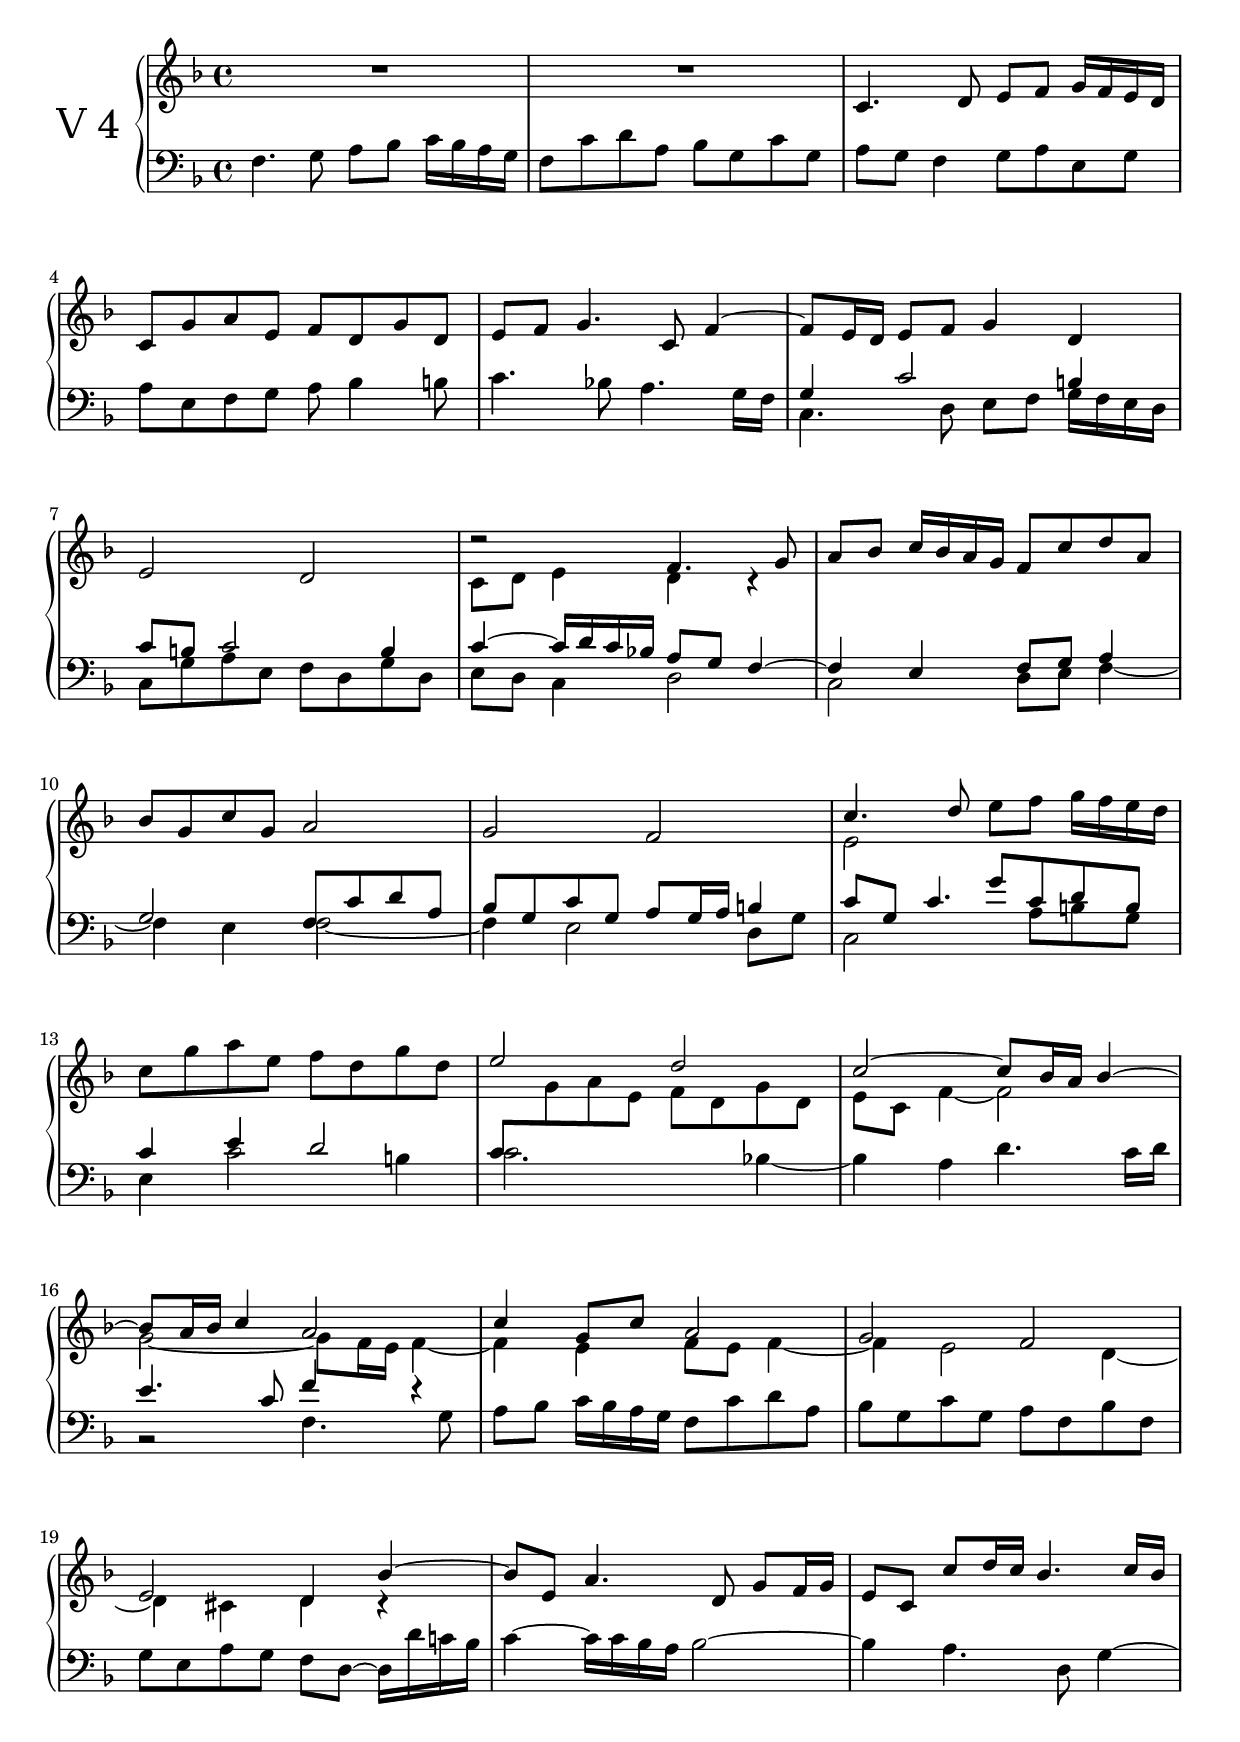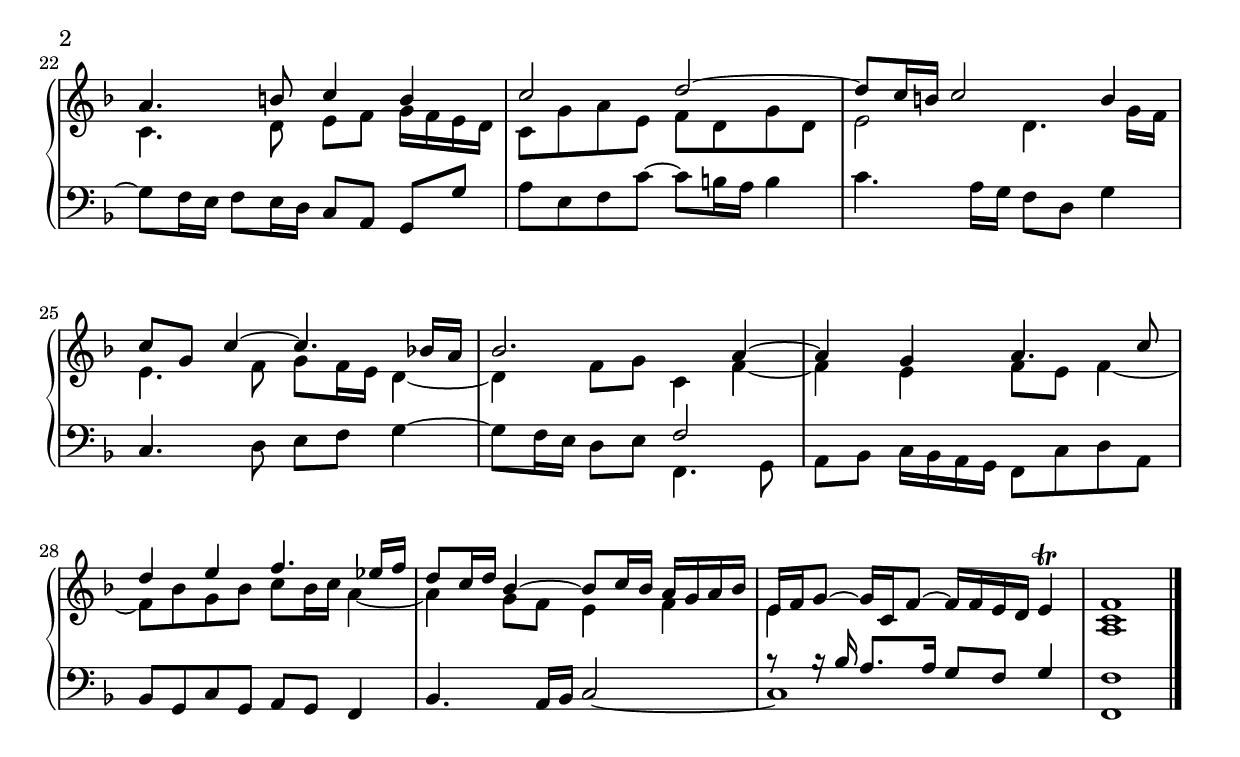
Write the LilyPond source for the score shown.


tracka = \relative c { 
    \key f \major
    \time 4/4
    \override MultiMeasureRest #'staff-position = #0
    R1
    R1
    c'4. d8 e f g16 f e d
    c8 g' a e f d g d
    %% 5
    e f g4. c,8 f4~
    f8 e16 d e8 f g4 d
    e2 d
    d'2\rest f,4. g8
    a8 bes c16 bes a g f8 c' d a
    %% 10
    bes g c g a2
    \override MultiMeasureRest #'staff-position = #4
    s1
    c4. d8 \oneVoice e f g16 f e d
    c8 g' a e f d g d
    \voiceOne
    e2 d
    %% 15
    c~ c8 bes16 a bes4~
    bes8 a16 bes c4 a2
    c4 g8 c a2
    g f
    e d4 bes'~
    %% 20
    bes8 e, a4. d,8 g [ f16 g ]
    e8 [ c ]c' d16 c bes4. c16 bes
    a4. b8 c4 b
    c2 d~
    d8 c16 b c2 b4
    %% 25
    c8 g c4~ c4. bes!16 a
    bes2. a4~
    a g a4. c8
    d4 e f4. es16 f
    d8 c16 d bes4~ bes8 c16 bes a g a bes
    %% 30
    e, f g8~ g16 c, f8~ f16 f e d e4\trill
    <f c>1
    \bar "|."
}

trackb = \relative c { 
    \key f \major
    \time 4/4
    s1
    s1
    s1
    s1
    %% 5
    s1
    s1
    s1
    c'8 d e4 d c4\rest
    s1
    %% 10
    s1
    \oneVoice
    g'2 f
    \voiceTwo
    e \change Staff="down" \voiceOne g8 c, d b
    c4 e d2
    c8 \change Staff="up" \voiceTwo g' a e f d g d
    %% 15
    e c f4~ f2
    g2~ g8 f16 e f4~
    f4 e f8 e f4~
    f e2 d4~
    d cis d r4 
    %% 20
    s1
    s1
    c4. d8 e f g16 f e d
    c8 g' a e f d g d
    e2 d4. g16 f
    %% 25
    e4. f8 g f16 e d4~
    d f8 g c,4 f~
    f e f8 e f4~ 
    f8 bes g bes c bes16 c a4~ 
    a g8 f e4 f
    %% 30
    e4 s2.
    a,1
}

trackc = \relative c { 
    \key f \major
    \time 4/4
    \clef bass
    \oneVoice
    f4. g8 a bes c16 bes a g
    f8 c' d a bes g c g
    a g f4 g8 a e g
    a e f g a bes4 b8
    %% 5
    c4. bes!8 a4. g16 f
    \voiceOne
    g4 c2 b4
    c8 b c2 b4
    c~ c16 d c bes a8 g f4~
    f e f8 g a4
    %% 10
    g2 f8 c' d a
    bes g c g a g16 a b4
    c8 g c4. \voiceTwo a8 b g
    e4 c'2 b4
    c2. bes!4~
    %% 15
    bes a d4. c16 d
    \voiceOne e4. c8 f4 e4\rest
    s1
    s1
    s1
    %% 20
    s1
    s1
    s1
    s1
    s1
    %% 25
    \stemNeutral c,4. d8 e f g4~
    g8 f16 e d8 e \stemUp f2
    s1
    s1
    s1
    %% 30
    b8\rest b16\rest bes a8. a16 g8 f g4
    \voiceOne
    f1
}

trackd = \relative c { 
    \key f \major
    \time 4/4
    \override MultiMeasureRest #'staff-position = #-2
    s1
    s1
    s1
    s1
    s1
    c4. d8 e f g16 f e d
    c8 g' a e f d g d
    e d c4 d2
    c d8 e f4~
    %% 10
    f e f2~
    f4 e2 d8 g
    c,2 s2
    \override MultiMeasureRest #'staff-position = #-4
    s1
    s1
    s1
    b2\rest f'4. g8
    \stemNeutral a bes c16 bes a g f8 c' d a
    bes g c g a f bes f
    \tieUp g e a g f d~ d16 d' c bes
    %% 20
    c4~ c16 c bes a bes2~
    bes4 a4. d,8 g4~
    g8 f16 e f8 e16 d c8 a g [ g' ]
    a e f c'~ c b16 a b4
    c4. a16 g f8 d g4
    %% 25
    s1 %% c,4. d8 e f g4~
    \stemDown s2 f,4. g8 %% g8 f16 e d8 e
    a bes c16 bes a g f8 c' d a
    \stemUp bes g c g a g f4
    bes4. a16 bes \tieDown c2~
    %% 30
    c1
    \voiceTwo
    f,
}

\include "merge.ly"
\score
{
    \new PianoStaff <<
		\accidentalStyle "piano"

        \set PianoStaff.instrumentName = # "Ⅴ 4"
        \new Staff = "up" << { \tracka } \\ {\trackb} >>
        \new Staff = "down" << {\trackc } \\ {\trackd} >>
    >>
    \layout 
    {
        \context { \PianoStaff \override InstrumentName #'font-size = #5  }
		\context { \Staff \consists #merge-rests-engraver }
		\context { \Staff \consists #merge-mmrests-engraver }
        \context 
        {
            \override SpacingSpanner.common-shortest-duration = #(ly:make-moment 1/8)
        }
    }
    \midi {\tempo 4=100}
}

